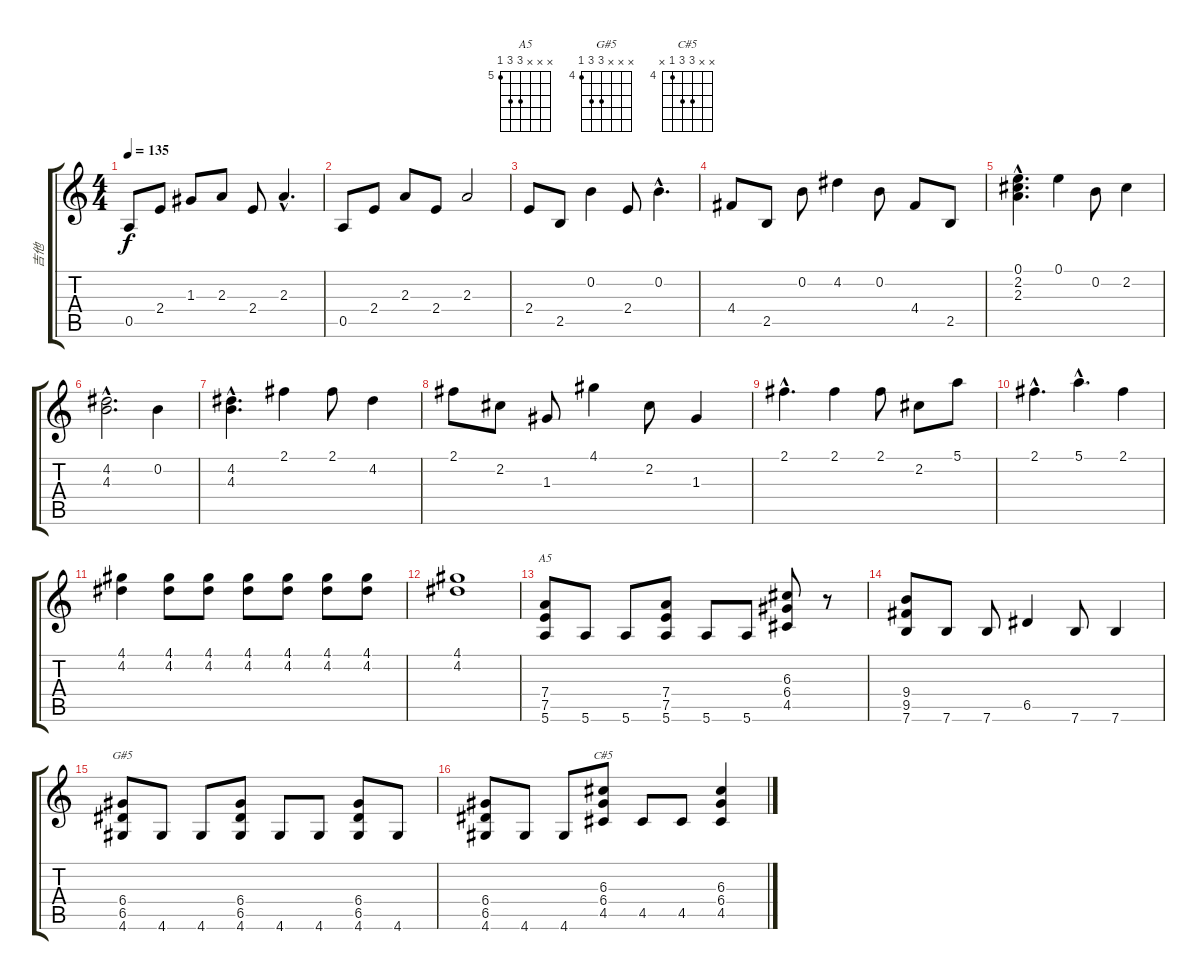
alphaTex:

\track ("吉他" "吉他") {instrument distortionguitar}
\staff {score tabs}
\tuning (E4 B3 G3 D3 A2 E2) {hide}
\chord ("A5" x x x 7 7 5) {firstfret 5}
\chord ("G#5" x x x 6 6 4) {firstfret 4}
\chord ("C#5" x x 6 6 4 x) {firstfret 4}
\ts (4 4)
\tempo 135
\clef g2
\ks c
0.5.8{dy f} 2.4.8 1.3.8 2.3.8 2.4.8 2.3{hac}.4{d} |
0.5.8 2.4.8 2.3.8 2.4.8 2.3.2 |
2.4.8 2.5.8 0.2.4 2.4.8 0.2{hac}.4{d} |
4.4.8 2.5.8 0.2.8 4.2.4 0.2.8 4.4.8 2.5.8 |
(0.1{hac} 2.2{hac} 2.3{hac}).4{d} 0.1.4 0.2.8 2.2.4 |
(4.2{hac} 4.3{hac}).2{d} 0.2.4 |
(4.2{hac} 4.3{hac}).4{d} 2.1.4 2.1.8 4.2.4 |
2.1.8 2.2.8 1.3.8 4.1.4 2.2.8 1.3.4 |
2.1{hac}.4{d} 2.1.4 2.1.8 2.2.8 5.1.8 |
2.1{hac}.4{d} 5.1{hac}.4{d} 2.1.4 |
(4.1 4.2).4 (4.1 4.2).8 (4.1 4.2).8 (4.1 4.2).8 (4.1 4.2).8 (4.1 4.2).8 (4.1 4.2).8 |
(4.1 4.2).1 |
(7.4 7.5 5.6).8{ch "A5"} 5.6.8 5.6.8 (7.4 7.5 5.6).8 5.6.8 5.6.8 (6.3 6.4 4.5).8 r.8 |
(9.4 9.5 7.6).8 7.6.8 7.6.8 6.5.4 7.6.8 7.6.4 |
(6.4 6.5 4.6).8{ch "G#5"} 4.6.8 4.6.8 (6.4 6.5 4.6).8 4.6.8 4.6.8 (6.4 6.5 4.6).8 4.6.8 |
(6.4 6.5 4.6).8 4.6.8 4.6.8 (6.3 6.4 4.5).8{ch "C#5"} 4.5.8 4.5.8 (6.3 6.4 4.5).4
